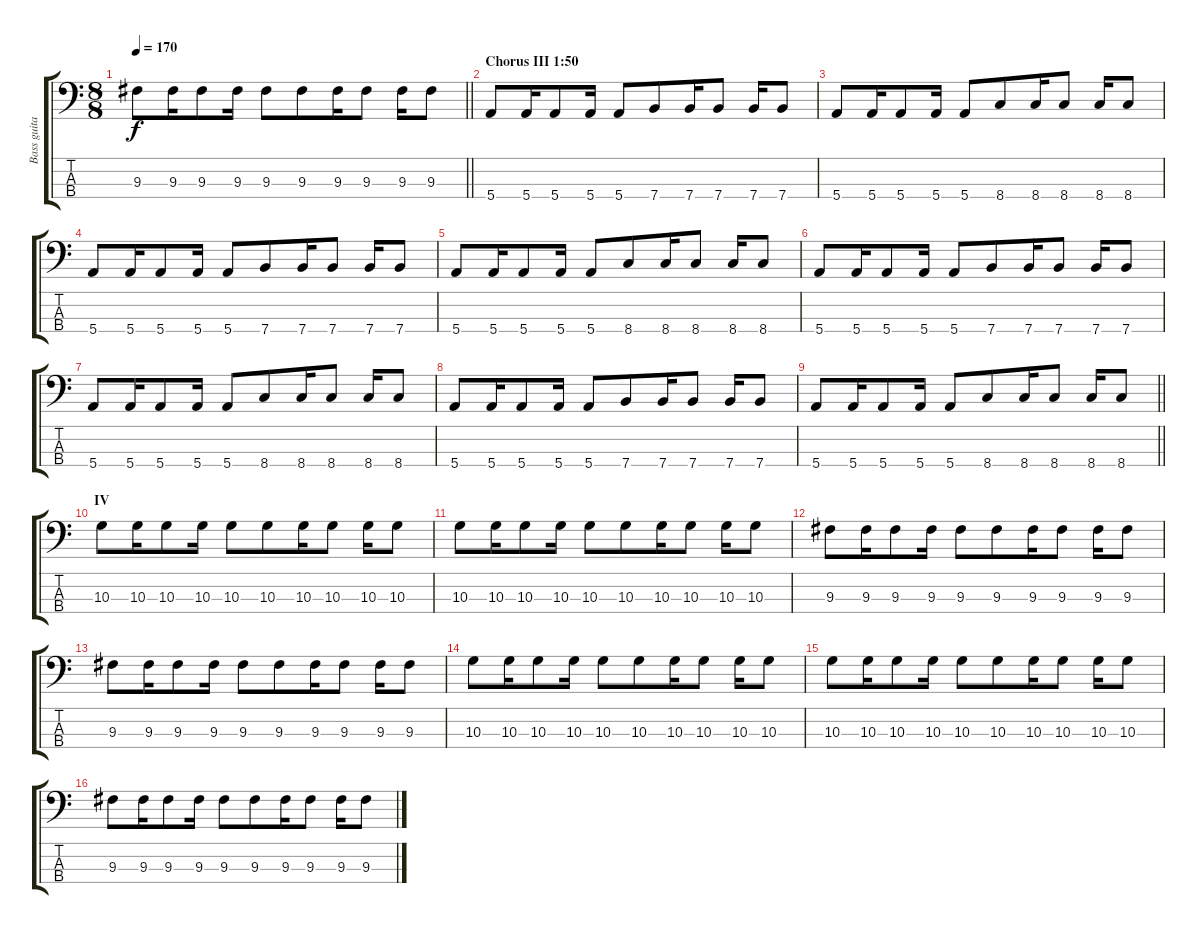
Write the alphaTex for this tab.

\track ("Bass guitar" "Bass guita") {instrument electricbassfinger}
\staff {score tabs}
\tuning (G2 D2 A1 E1) {hide}
\ts (8 8)
\tempo 170
\clef f4
\barLineRight lightlight
\ks c
9.3.8{dy f} 9.3.16 9.3.8 9.3.16 9.3.8 9.3.8 9.3.16 9.3.8 9.3.16 9.3.8 |
\section ("" "Chorus III 1:50")
5.4.8 5.4.16 5.4.8 5.4.16 5.4.8 7.4.8 7.4.16 7.4.8 7.4.16 7.4.8 |
5.4.8 5.4.16 5.4.8 5.4.16 5.4.8 8.4.8 8.4.16 8.4.8 8.4.16 8.4.8 |
5.4.8 5.4.16 5.4.8 5.4.16 5.4.8 7.4.8 7.4.16 7.4.8 7.4.16 7.4.8 |
5.4.8 5.4.16 5.4.8 5.4.16 5.4.8 8.4.8 8.4.16 8.4.8 8.4.16 8.4.8 |
5.4.8 5.4.16 5.4.8 5.4.16 5.4.8 7.4.8 7.4.16 7.4.8 7.4.16 7.4.8 |
5.4.8 5.4.16 5.4.8 5.4.16 5.4.8 8.4.8 8.4.16 8.4.8 8.4.16 8.4.8 |
5.4.8 5.4.16 5.4.8 5.4.16 5.4.8 7.4.8 7.4.16 7.4.8 7.4.16 7.4.8 |
\barLineRight lightlight
5.4.8 5.4.16 5.4.8 5.4.16 5.4.8 8.4.8 8.4.16 8.4.8 8.4.16 8.4.8 |
\section ("" "IV")
10.3.8 10.3.16 10.3.8 10.3.16 10.3.8 10.3.8 10.3.16 10.3.8 10.3.16 10.3.8 |
10.3.8 10.3.16 10.3.8 10.3.16 10.3.8 10.3.8 10.3.16 10.3.8 10.3.16 10.3.8 |
9.3.8 9.3.16 9.3.8 9.3.16 9.3.8 9.3.8 9.3.16 9.3.8 9.3.16 9.3.8 |
9.3.8 9.3.16 9.3.8 9.3.16 9.3.8 9.3.8 9.3.16 9.3.8 9.3.16 9.3.8 |
10.3.8 10.3.16 10.3.8 10.3.16 10.3.8 10.3.8 10.3.16 10.3.8 10.3.16 10.3.8 |
10.3.8 10.3.16 10.3.8 10.3.16 10.3.8 10.3.8 10.3.16 10.3.8 10.3.16 10.3.8 |
9.3.8 9.3.16 9.3.8 9.3.16 9.3.8 9.3.8 9.3.16 9.3.8 9.3.16 9.3.8
